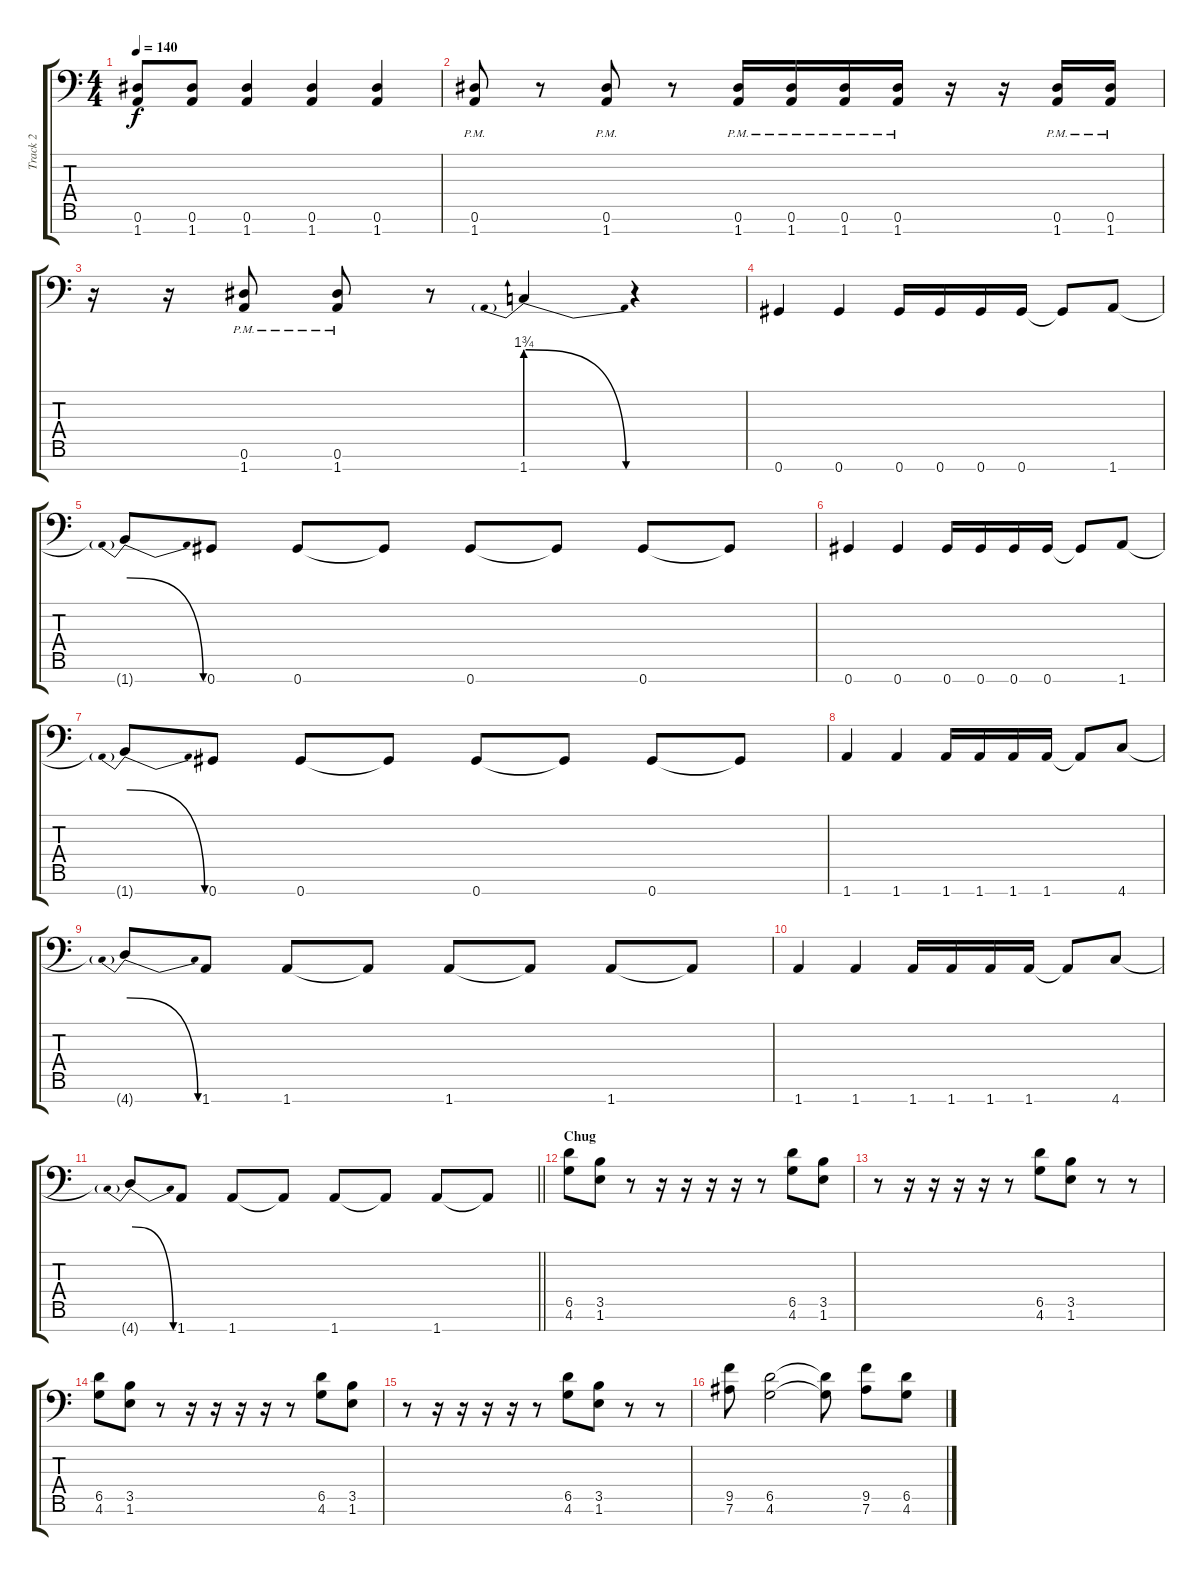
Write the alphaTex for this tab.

\track ("Track 2" "Track 2") {instrument overdrivenguitar}
\staff {score tabs}
\tuning (Eb4 Bb3 Gb3 Db3 Ab2 Eb2 Ab1) {hide}
\ts (4 4)
\tempo 140
\clef f4
\ks c
(0.6{t} 1.7{t}).8{dy f} (0.6 1.7).8 (0.6 1.7).4 (0.6 1.7).4 (0.6 1.7).4 |
(0.6{pm} 1.7{pm}).8 r.8 (0.6{pm} 1.7{pm}).8 r.8 (0.6{pm} 1.7{pm}).16 (0.6{pm} 1.7{pm}).16 (0.6{pm} 1.7{pm}).16 (0.6{pm} 1.7{pm}).16 r.16 r.16 (0.6{pm} 1.7{pm}).16 (0.6{pm} 1.7{pm}).16 |
r.16 r.16 (0.6{pm} 1.7{pm}).8 (0.6{pm} 1.7{pm}).8 r.8 1.7{be (prebendrelease 0 7 60 0)}.4 r.4 |
0.7.4 0.7.4 0.7.16 0.7.16 0.7.16 0.7.16 0.7{t}.8 1.7.8 |
1.7{be (prebendrelease 0 4 60 0) t}.8 0.7.8 0.7.8 0.7{t}.8 0.7.8 0.7{t}.8 0.7.8 0.7{t}.8 |
0.7.4 0.7.4 0.7.16 0.7.16 0.7.16 0.7.16 0.7{t}.8 1.7.8 |
1.7{be (prebendrelease 0 4 60 0) t}.8 0.7.8 0.7.8 0.7{t}.8 0.7.8 0.7{t}.8 0.7.8 0.7{t}.8 |
1.7.4 1.7.4 1.7.16 1.7.16 1.7.16 1.7.16 1.7{t}.8 4.7.8 |
4.7{be (prebendrelease 0 4 60 0) t}.8 1.7.8 1.7.8 1.7{t}.8 1.7.8 1.7{t}.8 1.7.8 1.7{t}.8 |
1.7.4 1.7.4 1.7.16 1.7.16 1.7.16 1.7.16 1.7{t}.8 4.7.8 |
\barLineRight lightlight
4.7{be (prebendrelease 0 4 60 0) t}.8 1.7.8 1.7.8 1.7{t}.8 1.7.8 1.7{t}.8 1.7.8 1.7{t}.8 |
\section ("" "Chug")
(6.5 4.6).8 (3.5 1.6).8 r.8 r.16 r.16 r.16 r.16 r.8 (6.5 4.6).8 (3.5 1.6).8 |
r.8 r.16 r.16 r.16 r.16 r.8 (6.5 4.6).8 (3.5 1.6).8 r.8 r.8 |
(6.5 4.6).8 (3.5 1.6).8 r.8 r.16 r.16 r.16 r.16 r.8 (6.5 4.6).8 (3.5 1.6).8 |
r.8 r.16 r.16 r.16 r.16 r.8 (6.5 4.6).8 (3.5 1.6).8 r.8 r.8 |
(9.5 7.6).8 (6.5 4.6).2 (6.5{t} 4.6{t}).8 (9.5 7.6).8 (6.5 4.6).8
